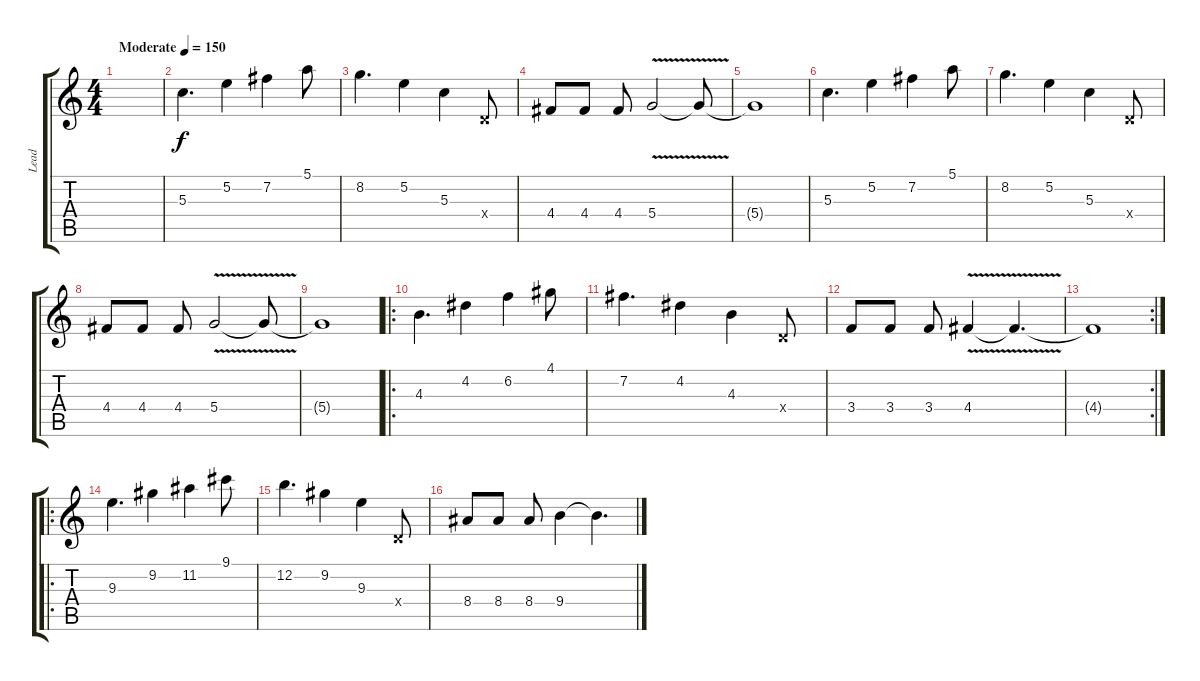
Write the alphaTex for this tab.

\track ("Lead" "Lead") {instrument overdrivenguitar}
\staff {score tabs}
\tuning (E4 B3 G3 D3 A2 E2) {hide}
\ts (4 4)
\tempo (150 "Moderate")
\clef g2
\ks c
|
5.3.4{d} 5.2.4 7.2.4 5.1.8 |
8.2.4{d} 5.2.4 5.3.4 0.4{x}.8 |
4.4.8 4.4.8 4.4.8 5.4{v}.2 5.4{t}.8 |
5.4{t}.1 |
5.3.4{d} 5.2.4 7.2.4 5.1.8 |
8.2.4{d} 5.2.4 5.3.4 0.4{x}.8 |
4.4.8 4.4.8 4.4.8 5.4{v}.2 5.4{t}.8 |
5.4{t}.1 |
\ro
4.3.4{d} 4.2.4 6.2.4 4.1.8 |
7.2.4{d} 4.2.4 4.3.4 0.4{x}.8 |
3.4.8 3.4.8 3.4.8 4.4{v}.4 4.4{t}.4{d} |
\rc 2
4.4{t}.1 |
\ro
9.3.4{d} 9.2.4 11.2.4 9.1.8 |
12.2.4{d} 9.2.4 9.3.4 0.4{x}.8 |
8.4.8 8.4.8 8.4.8 9.4.4 9.4{t}.4{d}
